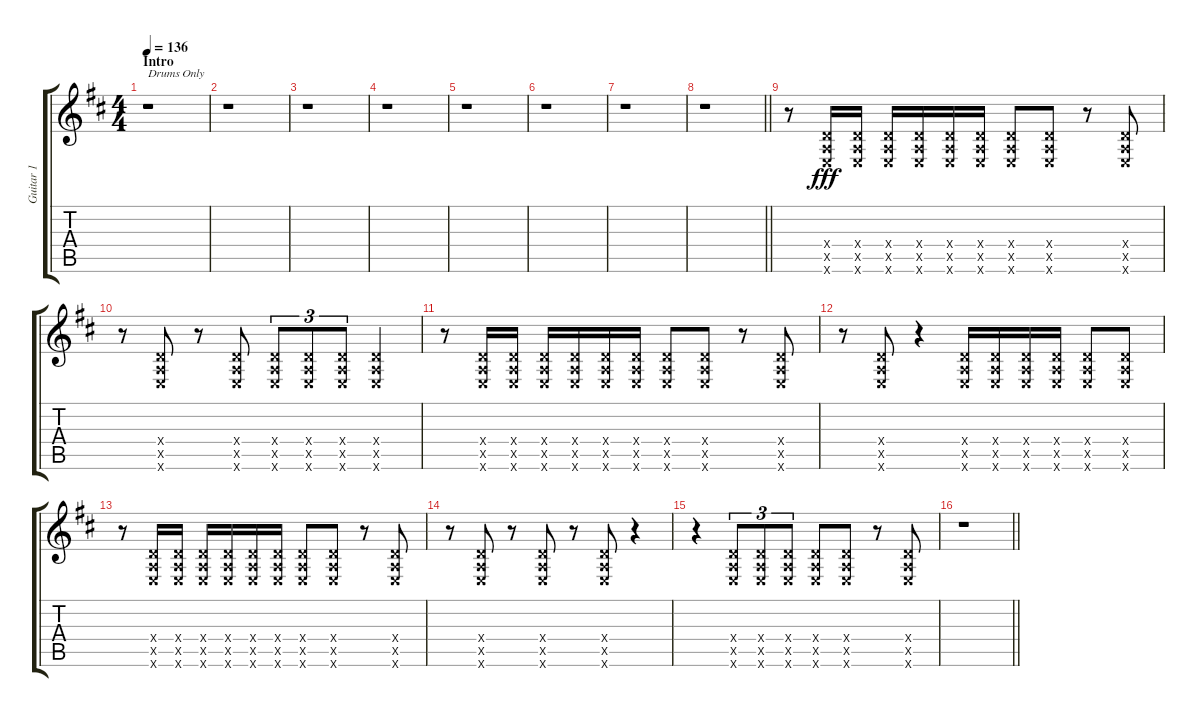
\track ("Guitar 1" "Guitar 1") {instrument distortionguitar}
\staff {score tabs}
\tuning (E4 B3 G3 D3 A2 E2) {hide}
\ts (4 4)
\section ("" "Intro")
\tempo 136
\clef g2
\ks d
r.1{txt "Drums Only" dy fff instrument distortionguitar} |
r.1 |
r.1 |
r.1 |
r.1 |
r.1 |
r.1 |
\barLineRight lightlight
r.1 |
r.8 (0.4{x} 0.5{x} 0.6{x}).16 (0.4{x} 0.5{x} 0.6{x}).16 (0.4{x} 0.5{x} 0.6{x}).16 (0.4{x} 0.5{x} 0.6{x}).16 (0.4{x} 0.5{x} 0.6{x}).16 (0.4{x} 0.5{x} 0.6{x}).16 (0.4{x} 0.5{x} 0.6{x}).8 (0.4{x} 0.5{x} 0.6{x}).8 r.8 (0.4{x} 0.5{x} 0.6{x}).8 |
r.8 (0.4{x} 0.5{x} 0.6{x}).8 r.8 (0.4{x} 0.5{x} 0.6{x}).8 (0.4{x} 0.5{x} 0.6{x}).8{tu (3 2)} (0.4{x} 0.5{x} 0.6{x}).8{tu (3 2)} (0.4{x} 0.5{x} 0.6{x}).8{tu (3 2)} (0.4{x} 0.5{x} 0.6{x}).4 |
r.8 (0.4{x} 0.5{x} 0.6{x}).16 (0.4{x} 0.5{x} 0.6{x}).16 (0.4{x} 0.5{x} 0.6{x}).16 (0.4{x} 0.5{x} 0.6{x}).16 (0.4{x} 0.5{x} 0.6{x}).16 (0.4{x} 0.5{x} 0.6{x}).16 (0.4{x} 0.5{x} 0.6{x}).8 (0.4{x} 0.5{x} 0.6{x}).8 r.8 (0.4{x} 0.5{x} 0.6{x}).8 |
r.8 (0.4{x} 0.5{x} 0.6{x}).8 r.4 (0.4{x} 0.5{x} 0.6{x}).16 (0.4{x} 0.5{x} 0.6{x}).16 (0.4{x} 0.5{x} 0.6{x}).16 (0.4{x} 0.5{x} 0.6{x}).16 (0.4{x} 0.5{x} 0.6{x}).8 (0.4{x} 0.5{x} 0.6{x}).8 |
r.8 (0.4{x} 0.5{x} 0.6{x}).16 (0.4{x} 0.5{x} 0.6{x}).16 (0.4{x} 0.5{x} 0.6{x}).16 (0.4{x} 0.5{x} 0.6{x}).16 (0.4{x} 0.5{x} 0.6{x}).16 (0.4{x} 0.5{x} 0.6{x}).16 (0.4{x} 0.5{x} 0.6{x}).8 (0.4{x} 0.5{x} 0.6{x}).8 r.8 (0.4{x} 0.5{x} 0.6{x}).8 |
r.8 (0.4{x} 0.5{x} 0.6{x}).8 r.8 (0.4{x} 0.5{x} 0.6{x}).8 r.8 (0.4{x} 0.5{x} 0.6{x}).8 r.4 |
r.4 (0.4{x} 0.5{x} 0.6{x}).8{tu (3 2)} (0.4{x} 0.5{x} 0.6{x}).8{tu (3 2)} (0.4{x} 0.5{x} 0.6{x}).8{tu (3 2)} (0.4{x} 0.5{x} 0.6{x}).8 (0.4{x} 0.5{x} 0.6{x}).8 r.8 (0.4{x} 0.5{x} 0.6{x}).8 |
\barLineRight lightlight
r.1
